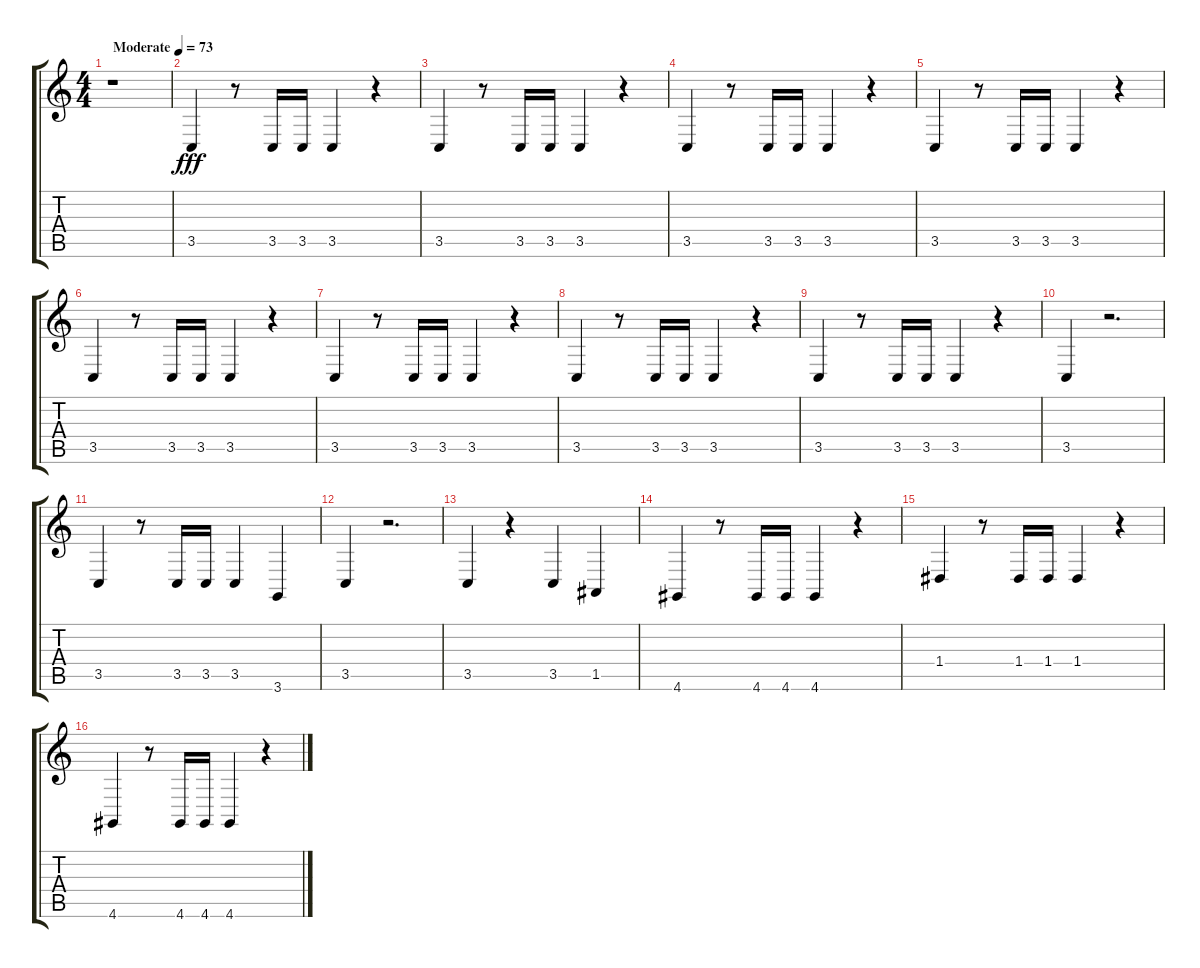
\track "" {instrument timpani}
\staff {score tabs}
\tuning (E4 B3 G3 D3 A2 E2) {hide}
\ts (4 4)
\tempo (73 "Moderate")
\clef g2
\ks c
r.1{dy fff instrument timpani} |
3.5.4 r.8 3.5.16 3.5.16 3.5.4 r.4 |
3.5.4 r.8 3.5.16 3.5.16 3.5.4 r.4 |
3.5.4 r.8 3.5.16 3.5.16 3.5.4 r.4 |
3.5.4 r.8 3.5.16 3.5.16 3.5.4 r.4 |
3.5.4 r.8 3.5.16 3.5.16 3.5.4 r.4 |
3.5.4 r.8 3.5.16 3.5.16 3.5.4 r.4 |
3.5.4 r.8 3.5.16 3.5.16 3.5.4 r.4 |
3.5.4 r.8 3.5.16 3.5.16 3.5.4 r.4 |
3.5.4 r.2{d} |
3.5.4 r.8 3.5.16 3.5.16 3.5.4 3.6.4 |
3.5.4 r.2{d} |
3.5.4 r.4 3.5.4 1.5.4 |
4.6.4 r.8 4.6.16 4.6.16 4.6.4 r.4 |
1.4.4 r.8 1.4.16 1.4.16 1.4.4 r.4 |
4.6.4 r.8 4.6.16 4.6.16 4.6.4 r.4
